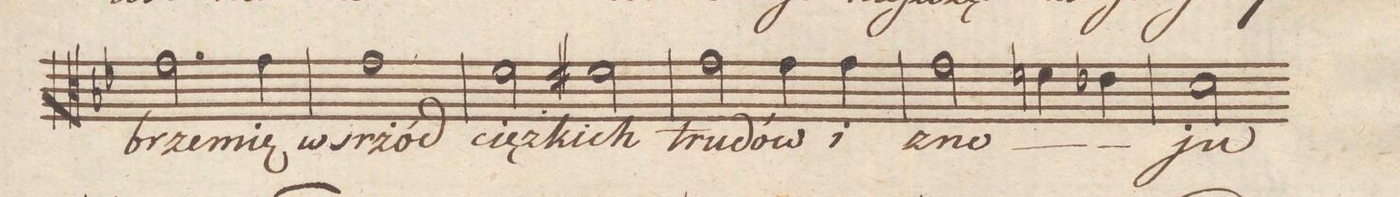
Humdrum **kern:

**kern	**text	**dynam
*I"Alto.	*	*
*clefC3	*	*
*k[b-e-]	*	*
*met(c|)	*	*
*M2/2	*	*
2.g\	brze-	.
4g\	-mię	.
=39	=39	=39
1g	wśród	.
=40	=40	=40
2f\	cięż-	.
2f#X\	-kich	.
=41	=41	=41
2g\	tru-	.
4g\	-dów	.
4g\	i	.
=42	=42	=42
2g\	zno-	.
4f\	.	.
4e-\	.	.
=43	=43	=43
2d\	-ju	.
*-	*-	*-
